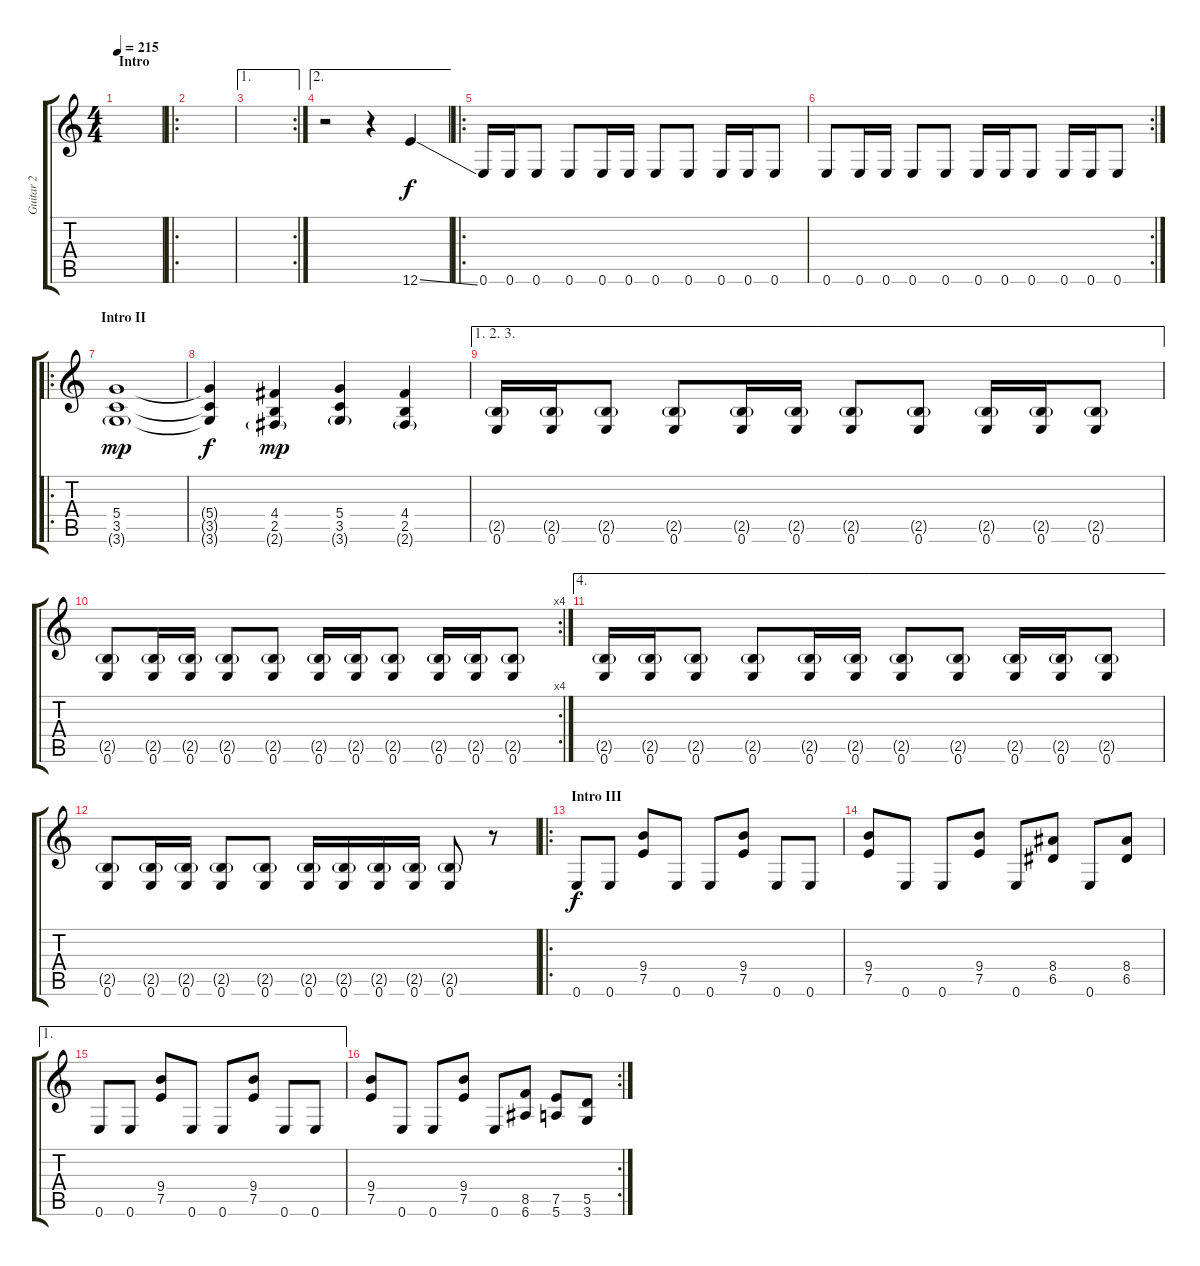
\track ("Guitar 2" "Guitar 2") {instrument overdrivenguitar}
\staff {score tabs}
\tuning (E4 B3 G3 D3 A2 E2) {hide}
\ts (4 4)
\section ("" "Intro")
\tempo 215
\clef g2
\ks c
|
\ro
|
\ae 1
\rc 2
|
\ae 2
r.2 r.4 12.6{ss}.4 |
\ro
0.6.16 0.6.16 0.6.8 0.6.8 0.6.16 0.6.16 0.6.8 0.6.8 0.6.16 0.6.16 0.6.8 |
\rc 2
0.6.8 0.6.16 0.6.16 0.6.8 0.6.8 0.6.16 0.6.16 0.6.8 0.6.16 0.6.16 0.6.8 |
\ro
\section ("" "Intro II")
(5.4 3.5 3.6{g}).1{dy mp} |
(5.4{t} 3.5{t} 3.6{t}).4{dy f} (4.4 2.5 2.6{g}).4{dy mp} (5.4 3.5 3.6{g}).4 (4.4 2.5 2.6{g}).4 |
\ae (1 2 3)
(2.5{g} 0.6).16 (2.5{g} 0.6).16 (2.5{g} 0.6).8 (2.5{g} 0.6).8 (2.5{g} 0.6).16 (2.5{g} 0.6).16 (2.5{g} 0.6).8 (2.5{g} 0.6).8 (2.5{g} 0.6).16 (2.5{g} 0.6).16 (2.5{g} 0.6).8 |
\rc 4
(2.5{g} 0.6).8 (2.5{g} 0.6).16 (2.5{g} 0.6).16 (2.5{g} 0.6).8 (2.5{g} 0.6).8 (2.5{g} 0.6).16 (2.5{g} 0.6).16 (2.5{g} 0.6).8 (2.5{g} 0.6).16 (2.5{g} 0.6).16 (2.5{g} 0.6).8 |
\ae 4
(2.5{g} 0.6).16 (2.5{g} 0.6).16 (2.5{g} 0.6).8 (2.5{g} 0.6).8 (2.5{g} 0.6).16 (2.5{g} 0.6).16 (2.5{g} 0.6).8 (2.5{g} 0.6).8 (2.5{g} 0.6).16 (2.5{g} 0.6).16 (2.5{g} 0.6).8 |
(2.5{g} 0.6).8 (2.5{g} 0.6).16 (2.5{g} 0.6).16 (2.5{g} 0.6).8 (2.5{g} 0.6).8 (2.5{g} 0.6).16 (2.5{g} 0.6).16 (2.5{g} 0.6).16 (2.5{g} 0.6).16 (2.5{g} 0.6).8 r.8 |
\ro
\section ("" "Intro III")
0.6.8{dy f} 0.6.8 (9.4 7.5).8 0.6.8 0.6.8 (9.4 7.5).8 0.6.8 0.6.8 |
(9.4 7.5).8 0.6.8 0.6.8 (9.4 7.5).8 0.6.8 (8.4 6.5).8 0.6.8 (8.4 6.5).8 |
\ae 1
0.6.8 0.6.8 (9.4 7.5).8 0.6.8 0.6.8 (9.4 7.5).8 0.6.8 0.6.8 |
\rc 2
(9.4 7.5).8 0.6.8 0.6.8 (9.4 7.5).8 0.6.8 (8.5 6.6).8 (7.5 5.6).8 (5.5 3.6).8
